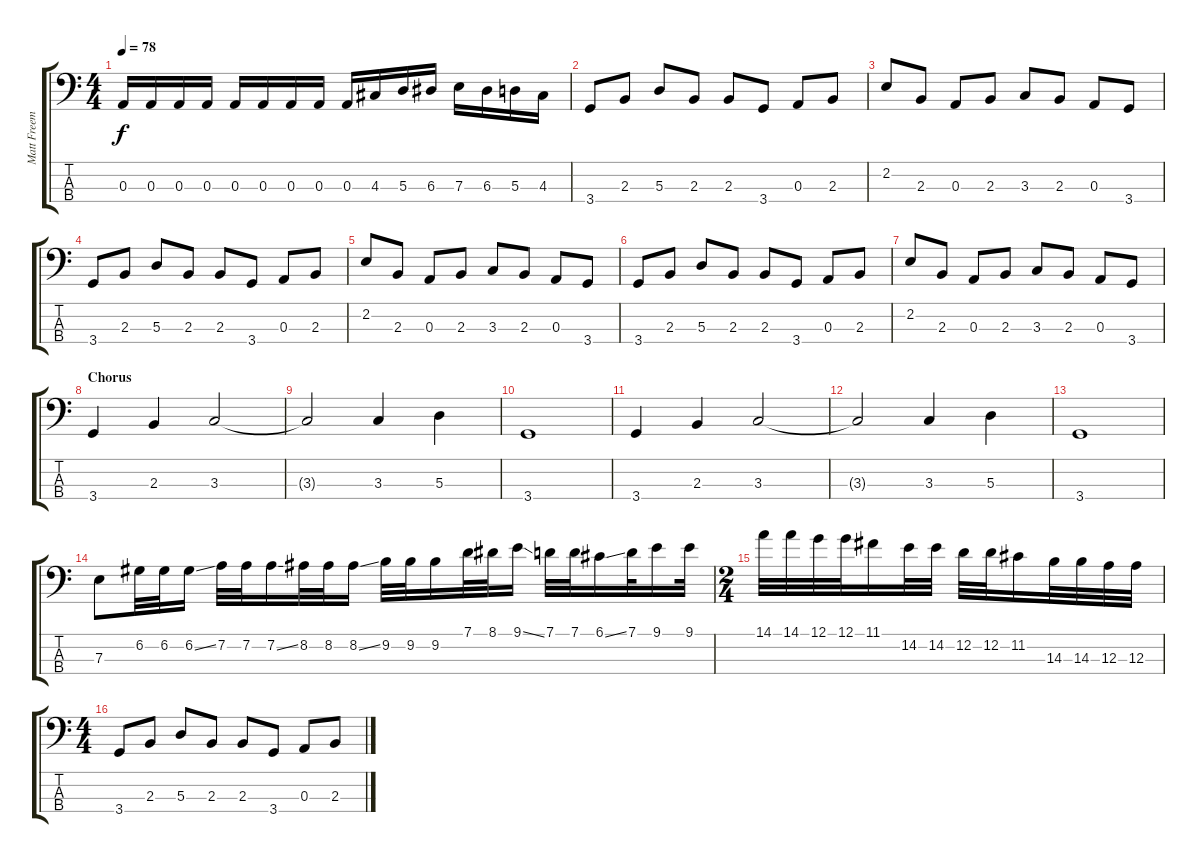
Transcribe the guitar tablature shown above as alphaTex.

\track ("Matt Freeman" "Matt Freem") {instrument electricbasspick}
\staff {score tabs}
\tuning (G2 D2 A1 E1) {hide}
\ts (4 4)
\tempo 78
\clef f4
\ks c
0.3.16{dy f} 0.3.16 0.3.16 0.3.16 0.3.16 0.3.16 0.3.16 0.3.16 0.3.16 4.3.16 5.3.16 6.3.16 7.3.16 6.3.16 5.3.16 4.3.16 |
3.4.8 2.3.8 5.3.8 2.3.8 2.3.8 3.4.8 0.3.8 2.3.8 |
2.2.8 2.3.8 0.3.8 2.3.8 3.3.8 2.3.8 0.3.8 3.4.8 |
3.4.8 2.3.8 5.3.8 2.3.8 2.3.8 3.4.8 0.3.8 2.3.8 |
2.2.8 2.3.8 0.3.8 2.3.8 3.3.8 2.3.8 0.3.8 3.4.8 |
3.4.8 2.3.8 5.3.8 2.3.8 2.3.8 3.4.8 0.3.8 2.3.8 |
2.2.8 2.3.8 0.3.8 2.3.8 3.3.8 2.3.8 0.3.8 3.4.8 |
\section ("" "Chorus")
3.4.4 2.3.4 3.3.2 |
3.3{t}.2 3.3.4 5.3.4 |
3.4.1 |
3.4.4 2.3.4 3.3.2 |
3.3{t}.2 3.3.4 5.3.4 |
3.4.1 |
7.3.8 6.2.32 6.2.32 6.2{ss}.16 7.2.32 7.2.32 7.2{ss}.16 8.2.32 8.2.32 8.2{ss}.16 9.2.32 9.2.32 9.2.16 7.1.32 8.1.32 9.1{ss}.16 7.1.32 7.1.32 6.1{ss}.16 7.1.32 9.1.16 9.1.32 |
\ts (2 4)
14.1.32 14.1.32 12.1.32 12.1.32 11.1.16 14.2.32 14.2.32 12.2.32 12.2.32 11.2.16 14.3.32 14.3.32 12.3.32 12.3.32 |
\ts (4 4)
3.4.8 2.3.8 5.3.8 2.3.8 2.3.8 3.4.8 0.3.8 2.3.8
